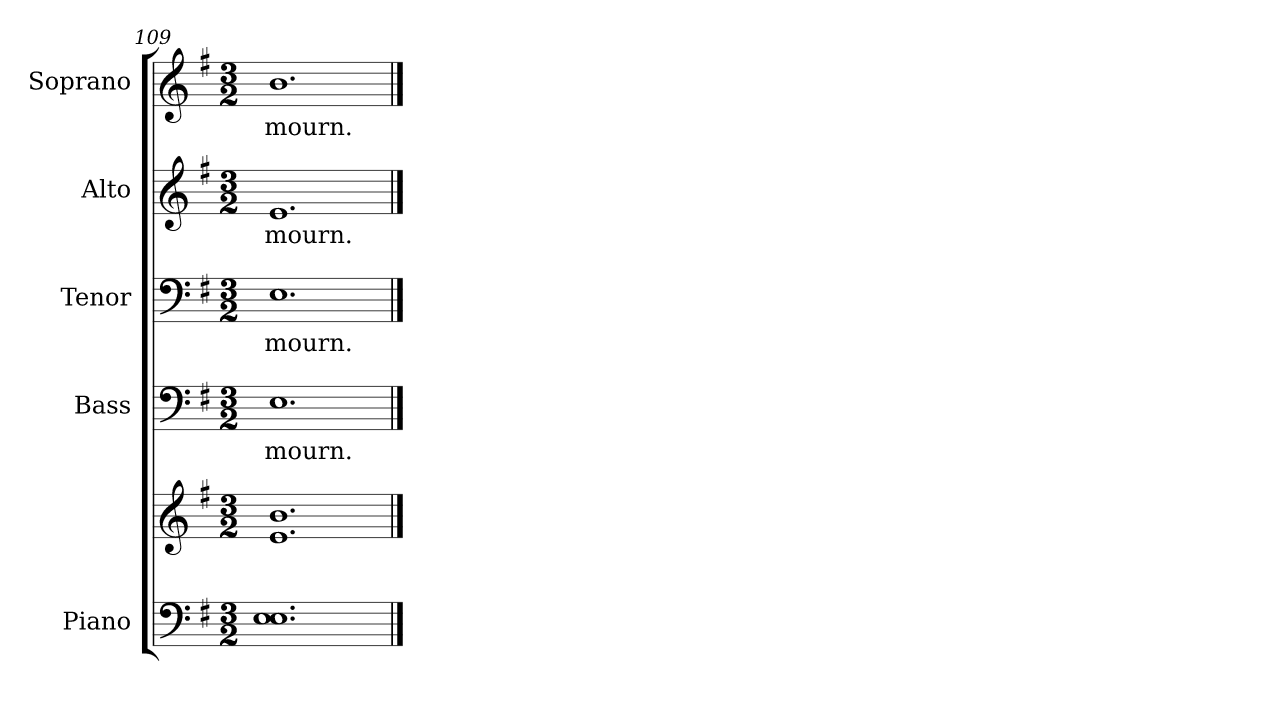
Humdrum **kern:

**kern	**kern	**kern	**text	**kern	**text	**kern	**text	**kern	**text
*part5	*part5	*part4	*part4	*part3	*part3	*part2	*part2	*part1	*part1
*staff6	*staff5	*staff4	*staff4	*staff3	*staff3	*staff2	*staff2	*staff1	*staff1
*I"Piano	*	*I"Bass	*	*I"Tenor	*	*I"Alto	*	*I"Soprano	*
*I'Pno.	*	*I'B.	*	*I'T.	*	*I'A.	*	*I'S.	*
!!LO:PB:g=z
*clefF4	*clefG2	*clefF4	*	*clefF4	*	*clefG2	*	*clefG2	*
*k[f#]	*k[f#]	*k[f#]	*	*k[f#]	*	*k[f#]	*	*k[f#]	*
*G:	*G:	*G:	*	*G:	*	*G:	*	*G:	*
*M3/2	*M3/2	*M3/2	*	*M3/2	*	*M3/2	*	*M3/2	*
=109	=109	=109	=109	=109	=109	=109	=109	=109	=109
!	!	!	!LO:LY:b:color=#000000	!	!	!	!	!	!
!	!	!	!	!	!LO:LY:b:color=#000000	!	!	!	!
!	!	!	!	!	!	!	!LO:LY:b:color=#000000	!	!
!	!	!	!	!	!	!	!	!	!LO:LY:b:color=#000000
1.Ei 1.Ei	1.ei 1.bi	1.Ei	mourn.	1.Ei	mourn.	1.ei	mourn.	1.bi	mourn.
==	==	==	==	==	==	==	==	==	==
*-	*-	*-	*-	*-	*-	*-	*-	*-	*-
